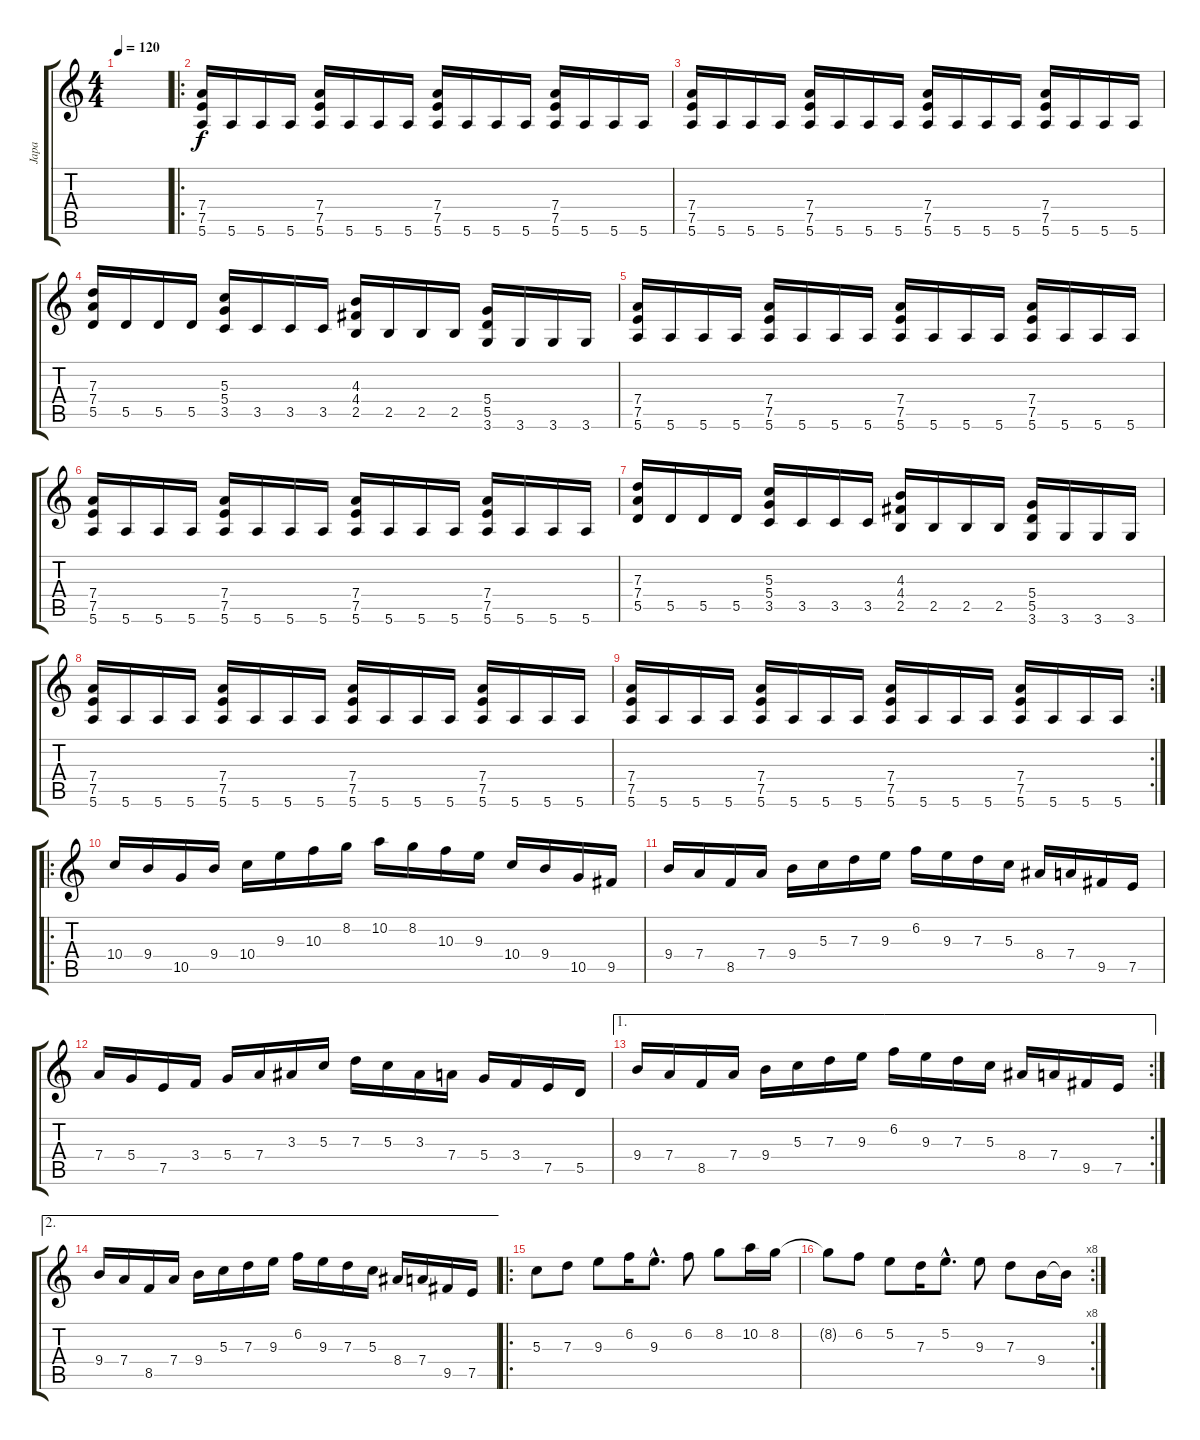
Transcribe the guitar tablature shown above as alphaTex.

\track ("Japa" "Japa") {instrument overdrivenguitar}
\staff {score tabs}
\tuning (E4 B3 G3 D3 A2 E2) {hide}
\ts (4 4)
\tempo 120
\clef g2
\ks c
|
\ro
(7.4 7.5 5.6).16 5.6.16 5.6.16 5.6.16 (7.4 7.5 5.6).16 5.6.16 5.6.16 5.6.16 (7.4 7.5 5.6).16 5.6.16 5.6.16 5.6.16 (7.4 7.5 5.6).16 5.6.16 5.6.16 5.6.16 |
(7.4 7.5 5.6).16 5.6.16 5.6.16 5.6.16 (7.4 7.5 5.6).16 5.6.16 5.6.16 5.6.16 (7.4 7.5 5.6).16 5.6.16 5.6.16 5.6.16 (7.4 7.5 5.6).16 5.6.16 5.6.16 5.6.16 |
(7.3 7.4 5.5).16 5.5.16 5.5.16 5.5.16 (5.3 5.4 3.5).16 3.5.16 3.5.16 3.5.16 (4.3 4.4 2.5).16 2.5.16 2.5.16 2.5.16 (5.4 5.5 3.6).16 3.6.16 3.6.16 3.6.16 |
(7.4 7.5 5.6).16 5.6.16 5.6.16 5.6.16 (7.4 7.5 5.6).16 5.6.16 5.6.16 5.6.16 (7.4 7.5 5.6).16 5.6.16 5.6.16 5.6.16 (7.4 7.5 5.6).16 5.6.16 5.6.16 5.6.16 |
(7.4 7.5 5.6).16 5.6.16 5.6.16 5.6.16 (7.4 7.5 5.6).16 5.6.16 5.6.16 5.6.16 (7.4 7.5 5.6).16 5.6.16 5.6.16 5.6.16 (7.4 7.5 5.6).16 5.6.16 5.6.16 5.6.16 |
(7.3 7.4 5.5).16 5.5.16 5.5.16 5.5.16 (5.3 5.4 3.5).16 3.5.16 3.5.16 3.5.16 (4.3 4.4 2.5).16 2.5.16 2.5.16 2.5.16 (5.4 5.5 3.6).16 3.6.16 3.6.16 3.6.16 |
(7.4 7.5 5.6).16 5.6.16 5.6.16 5.6.16 (7.4 7.5 5.6).16 5.6.16 5.6.16 5.6.16 (7.4 7.5 5.6).16 5.6.16 5.6.16 5.6.16 (7.4 7.5 5.6).16 5.6.16 5.6.16 5.6.16 |
\rc 2
(7.4 7.5 5.6).16 5.6.16 5.6.16 5.6.16 (7.4 7.5 5.6).16 5.6.16 5.6.16 5.6.16 (7.4 7.5 5.6).16 5.6.16 5.6.16 5.6.16 (7.4 7.5 5.6).16 5.6.16 5.6.16 5.6.16 |
\ro
10.4.16 9.4.16 10.5.16 9.4.16 10.4.16 9.3.16 10.3.16 8.2.16 10.2.16 8.2.16 10.3.16 9.3.16 10.4.16 9.4.16 10.5.16 9.5.16 |
9.4.16 7.4.16 8.5.16 7.4.16 9.4.16 5.3.16 7.3.16 9.3.16 6.2.16 9.3.16 7.3.16 5.3.16 8.4.16 7.4.16 9.5.16 7.5.16 |
7.4.16 5.4.16 7.5.16 3.4.16 5.4.16 7.4.16 3.3.16 5.3.16 7.3.16 5.3.16 3.3.16 7.4.16 5.4.16 3.4.16 7.5.16 5.5.16 |
\ae 1
\rc 2
9.4.16 7.4.16 8.5.16 7.4.16 9.4.16 5.3.16 7.3.16 9.3.16 6.2.16 9.3.16 7.3.16 5.3.16 8.4.16 7.4.16 9.5.16 7.5.16 |
\ae 2
9.4.16 7.4.16 8.5.16 7.4.16 9.4.16 5.3.16 7.3.16 9.3.16 6.2.16 9.3.16 7.3.16 5.3.16 8.4.16 7.4.16 9.5.16 7.5.16 |
\ro
5.3.8 7.3.8 9.3.8 6.2.16 9.3{hac}.8{d} 6.2.8 8.2.8 10.2.16 8.2.16 |
\rc 8
8.2{t}.8 6.2.8 5.2.8 7.3.16 5.2{hac}.8{d} 9.3.8 7.3.8 9.4.16 9.4{t}.16
